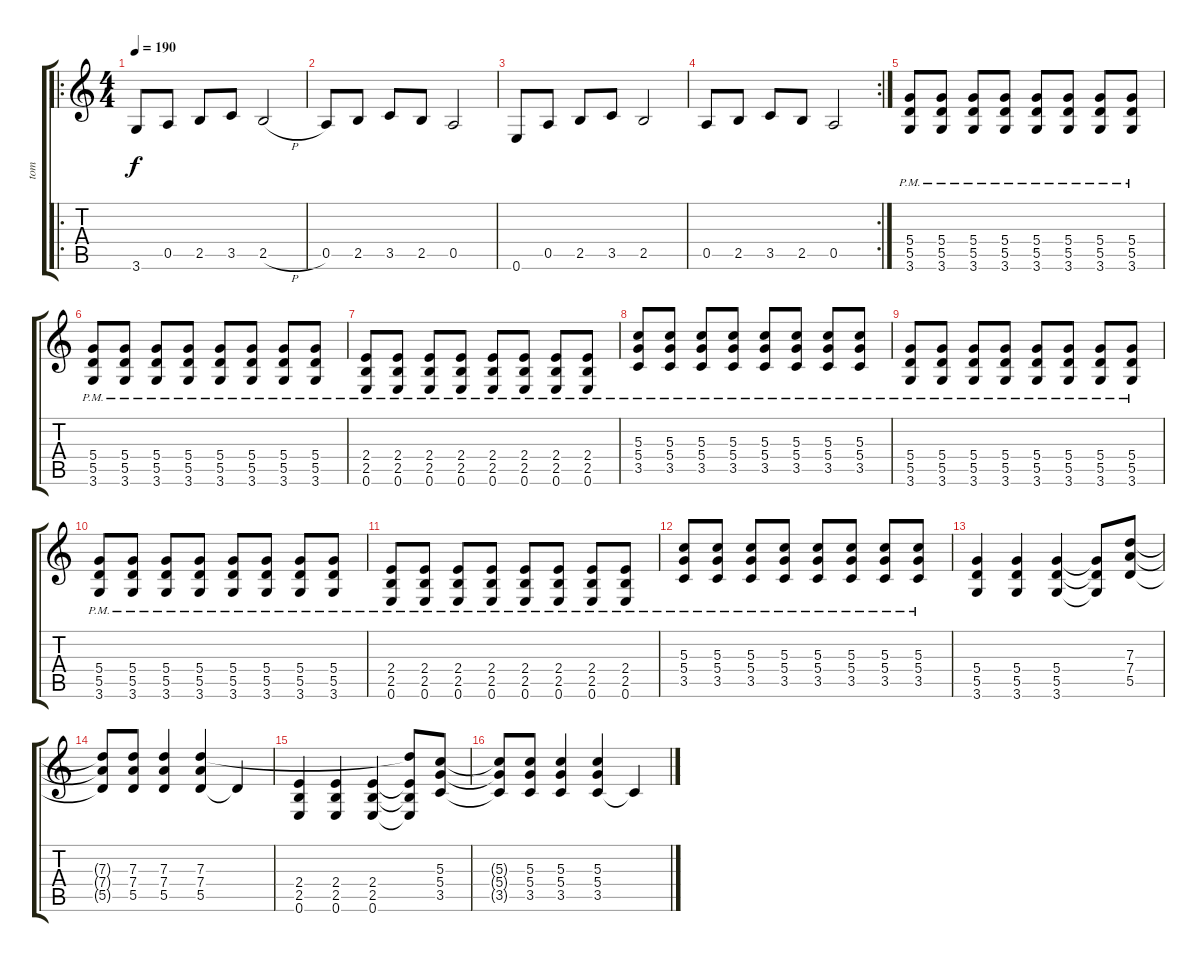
\track ("tom" "tom") {instrument distortionguitar}
\staff {score tabs}
\tuning (E4 B3 G3 D3 A2 E2) {hide}
\ro
\ts (4 4)
\tempo 190
\clef g2
\ks c
3.6.8{dy f volume 16} 0.5.8 2.5.8 3.5.8 2.5{h}.2 |
0.5.8 2.5.8 3.5.8 2.5.8 0.5.2 |
0.6.8 0.5.8 2.5.8 3.5.8 2.5.2 |
\rc 2
0.5.8 2.5.8 3.5.8 2.5.8 0.5.2 |
(5.4{pm} 5.5{pm} 3.6{pm}).8 (5.4{pm} 5.5{pm} 3.6{pm}).8 (5.4{pm} 5.5{pm} 3.6{pm}).8 (5.4{pm} 5.5{pm} 3.6{pm}).8 (5.4{pm} 5.5{pm} 3.6{pm}).8 (5.4{pm} 5.5{pm} 3.6{pm}).8 (5.4{pm} 5.5{pm} 3.6{pm}).8 (5.4{pm} 5.5{pm} 3.6{pm}).8 |
(5.4{pm} 5.5{pm} 3.6{pm}).8 (5.4{pm} 5.5{pm} 3.6{pm}).8 (5.4{pm} 5.5{pm} 3.6{pm}).8 (5.4{pm} 5.5{pm} 3.6{pm}).8 (5.4{pm} 5.5{pm} 3.6{pm}).8 (5.4{pm} 5.5{pm} 3.6{pm}).8 (5.4{pm} 5.5{pm} 3.6{pm}).8 (5.4{pm} 5.5{pm} 3.6{pm}).8 |
(2.4{pm} 2.5{pm} 0.6{pm}).8 (2.4{pm} 2.5{pm} 0.6{pm}).8 (2.4{pm} 2.5{pm} 0.6{pm}).8 (2.4{pm} 2.5{pm} 0.6{pm}).8 (2.4{pm} 2.5{pm} 0.6{pm}).8 (2.4{pm} 2.5{pm} 0.6{pm}).8 (2.4{pm} 2.5{pm} 0.6{pm}).8 (2.4{pm} 2.5{pm} 0.6{pm}).8 |
(5.3{pm} 5.4{pm} 3.5{pm}).8 (5.3{pm} 5.4{pm} 3.5{pm}).8 (5.3{pm} 5.4{pm} 3.5{pm}).8 (5.3{pm} 5.4{pm} 3.5{pm}).8 (5.3{pm} 5.4{pm} 3.5{pm}).8 (5.3{pm} 5.4{pm} 3.5{pm}).8 (5.3{pm} 5.4{pm} 3.5{pm}).8 (5.3{pm} 5.4{pm} 3.5{pm}).8 |
(5.4{pm} 5.5{pm} 3.6{pm}).8 (5.4{pm} 5.5{pm} 3.6{pm}).8 (5.4{pm} 5.5{pm} 3.6{pm}).8 (5.4{pm} 5.5{pm} 3.6{pm}).8 (5.4{pm} 5.5{pm} 3.6{pm}).8 (5.4{pm} 5.5{pm} 3.6{pm}).8 (5.4{pm} 5.5{pm} 3.6{pm}).8 (5.4{pm} 5.5{pm} 3.6{pm}).8 |
(5.4{pm} 5.5{pm} 3.6{pm}).8 (5.4{pm} 5.5{pm} 3.6{pm}).8 (5.4{pm} 5.5{pm} 3.6{pm}).8 (5.4{pm} 5.5{pm} 3.6{pm}).8 (5.4{pm} 5.5{pm} 3.6{pm}).8 (5.4{pm} 5.5{pm} 3.6{pm}).8 (5.4{pm} 5.5{pm} 3.6{pm}).8 (5.4{pm} 5.5{pm} 3.6{pm}).8 |
(2.4{pm} 2.5{pm} 0.6{pm}).8 (2.4{pm} 2.5{pm} 0.6{pm}).8 (2.4{pm} 2.5{pm} 0.6{pm}).8 (2.4{pm} 2.5{pm} 0.6{pm}).8 (2.4{pm} 2.5{pm} 0.6{pm}).8 (2.4{pm} 2.5{pm} 0.6{pm}).8 (2.4{pm} 2.5{pm} 0.6{pm}).8 (2.4{pm} 2.5{pm} 0.6{pm}).8 |
(5.3{pm} 5.4{pm} 3.5{pm}).8 (5.3{pm} 5.4{pm} 3.5{pm}).8 (5.3{pm} 5.4{pm} 3.5{pm}).8 (5.3{pm} 5.4{pm} 3.5{pm}).8 (5.3{pm} 5.4{pm} 3.5{pm}).8 (5.3{pm} 5.4{pm} 3.5{pm}).8 (5.3{pm} 5.4{pm} 3.5{pm}).8 (5.3{pm} 5.4{pm} 3.5{pm}).8 |
(5.4 5.5 3.6).4 (5.4 5.5 3.6).4 (5.4 5.5 3.6).4 (5.4{t} 5.5{t} 3.6{t}).8 (7.3 7.4 5.5).8 |
(7.3{t} 7.4{t} 5.5{t}).8 (7.3 7.4 5.5).8 (7.3 7.4 5.5).4 (7.3 7.4 5.5).4 5.5{t}.4 |
(2.4 2.5 0.6).4 (2.4 2.5 0.6).4 (2.4 2.5 0.6).4 (7.3{t} 2.4{t} 2.5{t} 0.6{t}).8 (5.3 5.4 3.5).8 |
(5.3{t} 5.4{t} 3.5{t}).8 (5.3 5.4 3.5).8 (5.3 5.4 3.5).4 (5.3 5.4 3.5).4 3.5{t}.4
